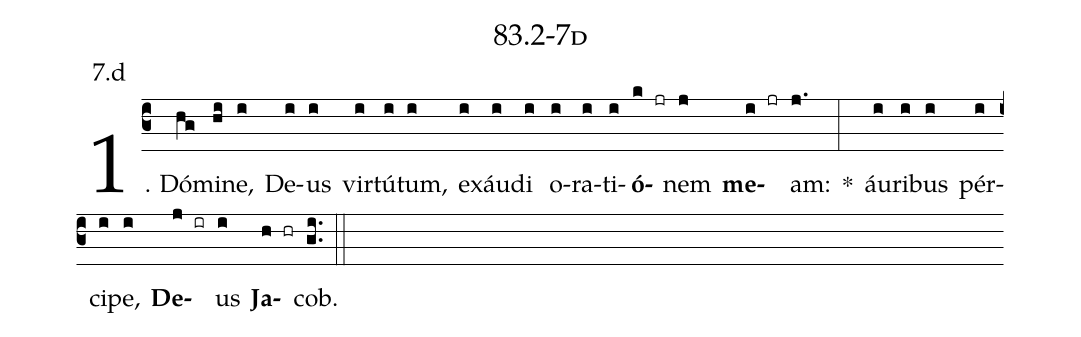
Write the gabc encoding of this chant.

name: 83.2-7d;
annotation: 7.d;
%%
(c3)1. Dó(hg)mi(hi)ne,(i) De(i)us(i) vir(i)tú(i)tum,(i) ex(i)áu(i)di(i) o(i)ra(i)ti(i)<b>ó</b>(k jr)nem(j) <b>me</b>(i jr)am:(j.) *(:) áu(i)ri(i)bus(i) pér(i)ci(i)pe,(i) <b>De</b>(j ir)us(i) <b>Ja</b>(h hr)cob.(gi..) (::)


%E(i) u(i) o(j) u(i) a(h) e.(gi..) (::)
